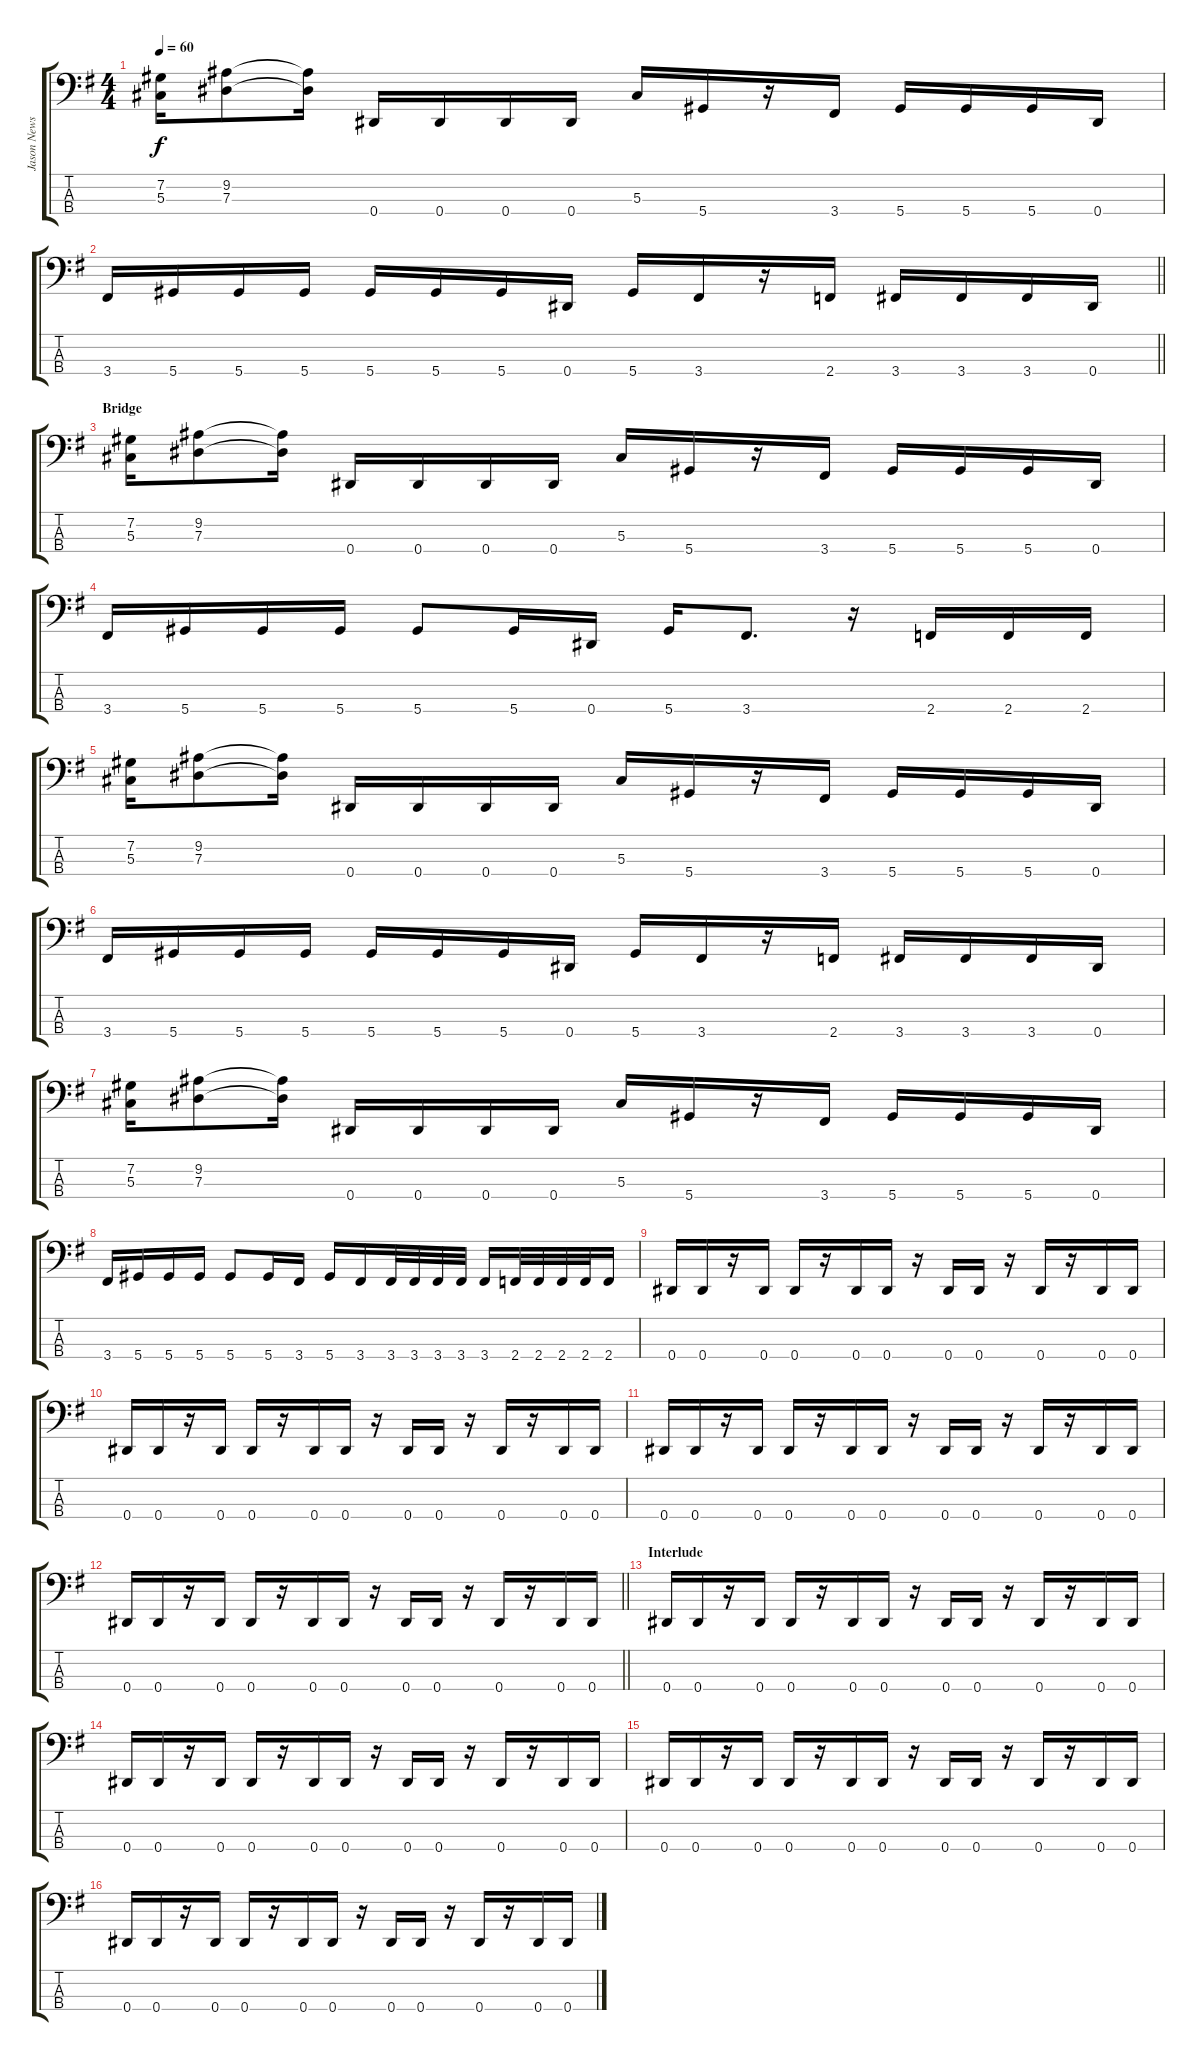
\track ("Jason Newsted [Bass]" "Jason News") {instrument electricbassfinger}
\staff {score tabs}
\tuning (Gb2 Db2 Ab1 Eb1) {hide}
\ts (4 4)
\tempo 60
\clef f4
\ks g
(7.2 5.3).16{dy f} (9.2 7.3).8 (9.2{t} 7.3{t}).16 0.4.16 0.4.16 0.4.16 0.4.16 5.3.16 5.4.16 r.16 3.4.16 5.4.16 5.4.16 5.4.16 0.4.16 |
\barLineRight lightlight
3.4.16 5.4.16 5.4.16 5.4.16 5.4.16 5.4.16 5.4.16 0.4.16 5.4.16 3.4.16 r.16 2.4.16 3.4.16 3.4.16 3.4.16 0.4.16 |
\section ("" "Bridge")
(7.2 5.3).16 (9.2 7.3).8 (9.2{t} 7.3{t}).16 0.4.16 0.4.16 0.4.16 0.4.16 5.3.16 5.4.16 r.16 3.4.16 5.4.16 5.4.16 5.4.16 0.4.16 |
3.4.16 5.4.16 5.4.16 5.4.16 5.4.8 5.4.16 0.4.16 5.4.16 3.4.8{d} r.16 2.4.16 2.4.16 2.4.16 |
(7.2 5.3).16 (9.2 7.3).8 (9.2{t} 7.3{t}).16 0.4.16 0.4.16 0.4.16 0.4.16 5.3.16 5.4.16 r.16 3.4.16 5.4.16 5.4.16 5.4.16 0.4.16 |
3.4.16 5.4.16 5.4.16 5.4.16 5.4.16 5.4.16 5.4.16 0.4.16 5.4.16 3.4.16 r.16 2.4.16 3.4.16 3.4.16 3.4.16 0.4.16 |
(7.2 5.3).16 (9.2 7.3).8 (9.2{t} 7.3{t}).16 0.4.16 0.4.16 0.4.16 0.4.16 5.3.16 5.4.16 r.16 3.4.16 5.4.16 5.4.16 5.4.16 0.4.16 |
3.4.16 5.4.16 5.4.16 5.4.16 5.4.8 5.4.16 3.4.16 5.4.16 3.4.16 3.4.32 3.4.32 3.4.32 3.4.32 3.4.16 2.4.32 2.4.32 2.4.32 2.4.32 2.4.16 |
0.4.16 0.4.16 r.16 0.4.16 0.4.16 r.16 0.4.16 0.4.16 r.16 0.4.16 0.4.16 r.16 0.4.16 r.16 0.4.16 0.4.16 |
0.4.16 0.4.16 r.16 0.4.16 0.4.16 r.16 0.4.16 0.4.16 r.16 0.4.16 0.4.16 r.16 0.4.16 r.16 0.4.16 0.4.16 |
0.4.16 0.4.16 r.16 0.4.16 0.4.16 r.16 0.4.16 0.4.16 r.16 0.4.16 0.4.16 r.16 0.4.16 r.16 0.4.16 0.4.16 |
\barLineRight lightlight
0.4.16 0.4.16 r.16 0.4.16 0.4.16 r.16 0.4.16 0.4.16 r.16 0.4.16 0.4.16 r.16 0.4.16 r.16 0.4.16 0.4.16 |
\section ("" "Interlude")
0.4.16 0.4.16 r.16 0.4.16 0.4.16 r.16 0.4.16 0.4.16 r.16 0.4.16 0.4.16 r.16 0.4.16 r.16 0.4.16 0.4.16 |
0.4.16 0.4.16 r.16 0.4.16 0.4.16 r.16 0.4.16 0.4.16 r.16 0.4.16 0.4.16 r.16 0.4.16 r.16 0.4.16 0.4.16 |
0.4.16 0.4.16 r.16 0.4.16 0.4.16 r.16 0.4.16 0.4.16 r.16 0.4.16 0.4.16 r.16 0.4.16 r.16 0.4.16 0.4.16 |
0.4.16 0.4.16 r.16 0.4.16 0.4.16 r.16 0.4.16 0.4.16 r.16 0.4.16 0.4.16 r.16 0.4.16 r.16 0.4.16 0.4.16
